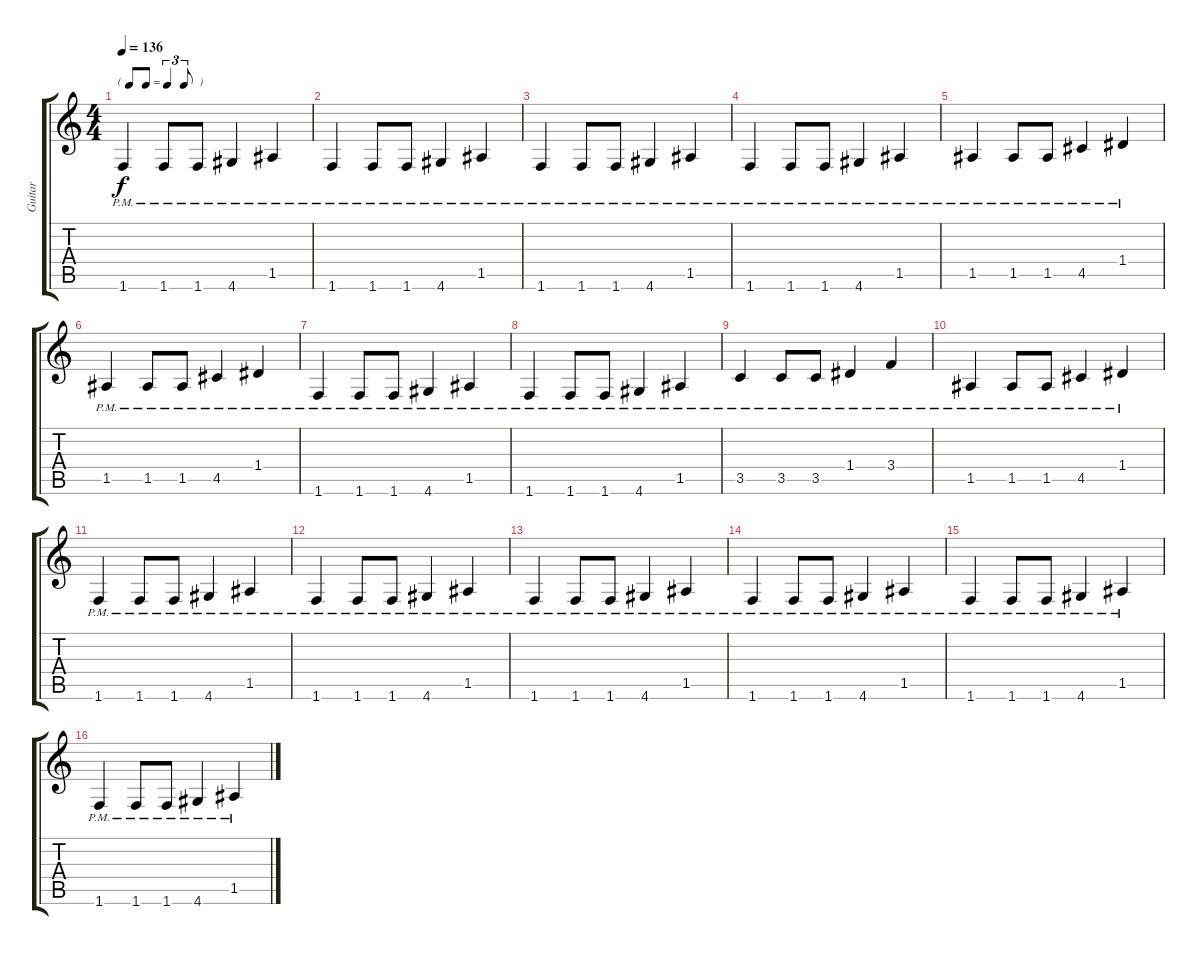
\track ("Guitar" "Guitar") {instrument overdrivenguitar}
\staff {score tabs}
\tuning (E4 B3 G3 D3 A2 E2) {hide}
\ts (4 4)
\tf triplet8th
\tempo 136
\clef g2
\ks c
1.6{pm}.4{dy f} 1.6{pm}.8 1.6{pm}.8 4.6{pm}.4 1.5{pm}.4 |
1.6{pm}.4 1.6{pm}.8 1.6{pm}.8 4.6{pm}.4 1.5{pm}.4 |
1.6{pm}.4 1.6{pm}.8 1.6{pm}.8 4.6{pm}.4 1.5{pm}.4 |
1.6{pm}.4 1.6{pm}.8 1.6{pm}.8 4.6{pm}.4 1.5{pm}.4 |
1.5{pm}.4 1.5{pm}.8 1.5{pm}.8 4.5{pm}.4 1.4{pm}.4 |
1.5{pm}.4 1.5{pm}.8 1.5{pm}.8 4.5{pm}.4 1.4{pm}.4 |
1.6{pm}.4 1.6{pm}.8 1.6{pm}.8 4.6{pm}.4 1.5{pm}.4 |
1.6{pm}.4 1.6{pm}.8 1.6{pm}.8 4.6{pm}.4 1.5{pm}.4 |
3.5{pm}.4 3.5{pm}.8 3.5{pm}.8 1.4{pm}.4 3.4{pm}.4 |
1.5{pm}.4 1.5{pm}.8 1.5{pm}.8 4.5{pm}.4 1.4{pm}.4 |
1.6{pm}.4 1.6{pm}.8 1.6{pm}.8 4.6{pm}.4 1.5{pm}.4 |
1.6{pm}.4 1.6{pm}.8 1.6{pm}.8 4.6{pm}.4 1.5{pm}.4 |
1.6{pm}.4 1.6{pm}.8 1.6{pm}.8 4.6{pm}.4 1.5{pm}.4 |
1.6{pm}.4 1.6{pm}.8 1.6{pm}.8 4.6{pm}.4 1.5{pm}.4 |
1.6{pm}.4 1.6{pm}.8 1.6{pm}.8 4.6{pm}.4 1.5{pm}.4 |
1.6{pm}.4 1.6{pm}.8 1.6{pm}.8 4.6{pm}.4 1.5{pm}.4
